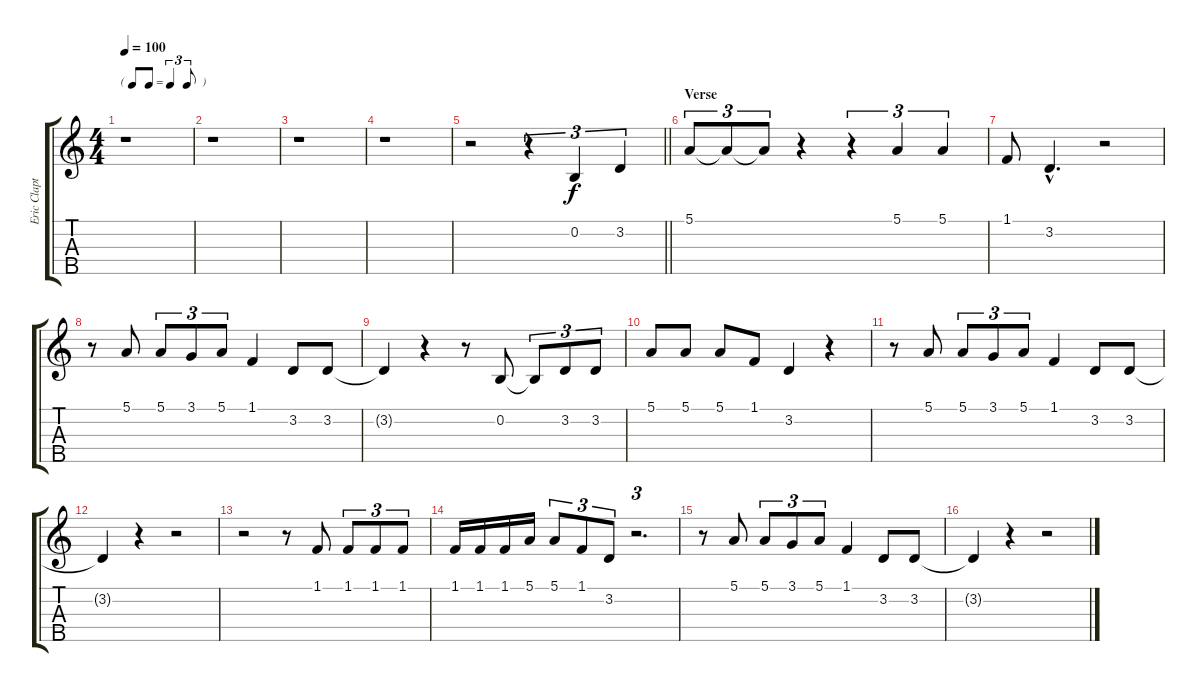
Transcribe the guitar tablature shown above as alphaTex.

\track ("Eric Clapton Voice" "Eric Clapt") {instrument frenchhorn}
\staff {score tabs}
\tuning (E4 B3 G3 D3 A2) {hide}
\ts (4 4)
\tf triplet8th
\tempo 100
\clef g2
\ks c
r.1{dy f} |
r.1 |
r.1 |
r.1 |
\barLineRight lightlight
r.2 r.4{tu (3 2)} 0.2.4{tu (3 2)} 3.2.4{tu (3 2)} |
\section ("" "Verse")
5.1.8{tu (3 2)} 5.1{t}.8{tu (3 2)} 5.1{t}.8{tu (3 2)} r.4 r.4{tu (3 2)} 5.1.4{tu (3 2)} 5.1.4{tu (3 2)} |
1.1.8 3.2{hac}.4{d} r.2 |
r.8 5.1.8 5.1.8{tu (3 2)} 3.1.8{tu (3 2)} 5.1.8{tu (3 2)} 1.1.4 3.2.8 3.2.8 |
3.2{t}.4 r.4 r.8 0.2.8 0.2{t}.8{tu (3 2)} 3.2.8{tu (3 2)} 3.2.8{tu (3 2)} |
5.1.8 5.1.8 5.1.8 1.1.8 3.2.4 r.4 |
r.8 5.1.8 5.1.8{tu (3 2)} 3.1.8{tu (3 2)} 5.1.8{tu (3 2)} 1.1.4 3.2.8 3.2.8 |
3.2{t}.4 r.4 r.2 |
r.2 r.8 1.1.8 1.1.8{tu (3 2)} 1.1.8{tu (3 2)} 1.1.8{tu (3 2)} |
1.1.16 1.1.16 1.1.16 5.1.16 5.1.8{tu (3 2)} 1.1.8{tu (3 2)} 3.2.8{tu (3 2)} r.2{d tu (3 2)} |
r.8 5.1.8 5.1.8{tu (3 2)} 3.1.8{tu (3 2)} 5.1.8{tu (3 2)} 1.1.4 3.2.8 3.2.8 |
3.2{t}.4 r.4 r.2
